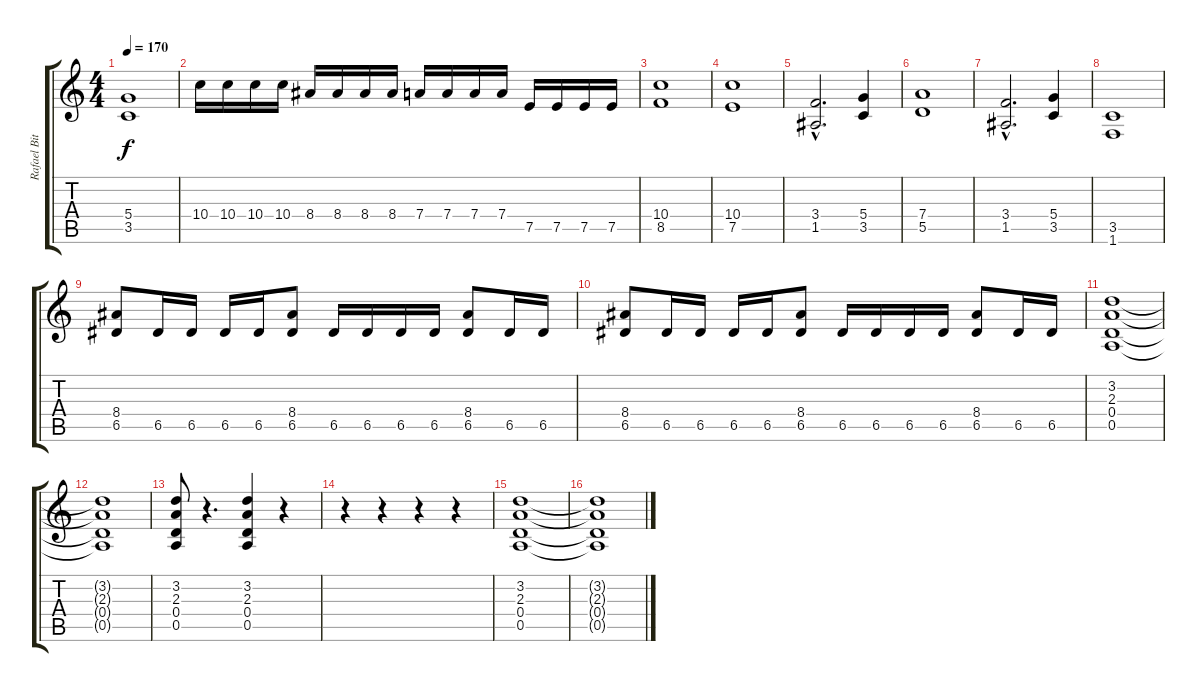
\track ("Rafael Bittencourt" "Rafael Bit") {instrument distortionguitar}
\staff {score tabs}
\tuning (E4 B3 G3 D3 A2 E2) {hide}
\ts (4 4)
\tempo 170
\clef g2
\ks c
(5.4 3.5).1{dy f} |
10.4.16 10.4.16 10.4.16 10.4.16 8.4.16 8.4.16 8.4.16 8.4.16 7.4.16 7.4.16 7.4.16 7.4.16 7.5.16 7.5.16 7.5.16 7.5.16 |
(10.4 8.5).1 |
(10.4 7.5).1 |
(3.4{hac} 1.5{hac}).2{d} (5.4 3.5).4 |
(7.4 5.5).1 |
(3.4{hac} 1.5{hac}).2{d} (5.4 3.5).4 |
(3.5 1.6).1 |
(8.4 6.5).8 6.5.16 6.5.16 6.5.16 6.5.16 (8.4 6.5).8 6.5.16 6.5.16 6.5.16 6.5.16 (8.4 6.5).8 6.5.16 6.5.16 |
(8.4 6.5).8 6.5.16 6.5.16 6.5.16 6.5.16 (8.4 6.5).8 6.5.16 6.5.16 6.5.16 6.5.16 (8.4 6.5).8 6.5.16 6.5.16 |
(3.2 2.3 0.4 0.5).1{volume 14} |
(3.2{t} 2.3{t} 0.4{t} 0.5{t}).1 |
(3.2 2.3 0.4 0.5).8 r.4{d} (3.2 2.3 0.4 0.5).4 r.4 |
r.4 r.4 r.4 r.4 |
(3.2 2.3 0.4 0.5).1 |
(3.2{t} 2.3{t} 0.4{t} 0.5{t}).1
